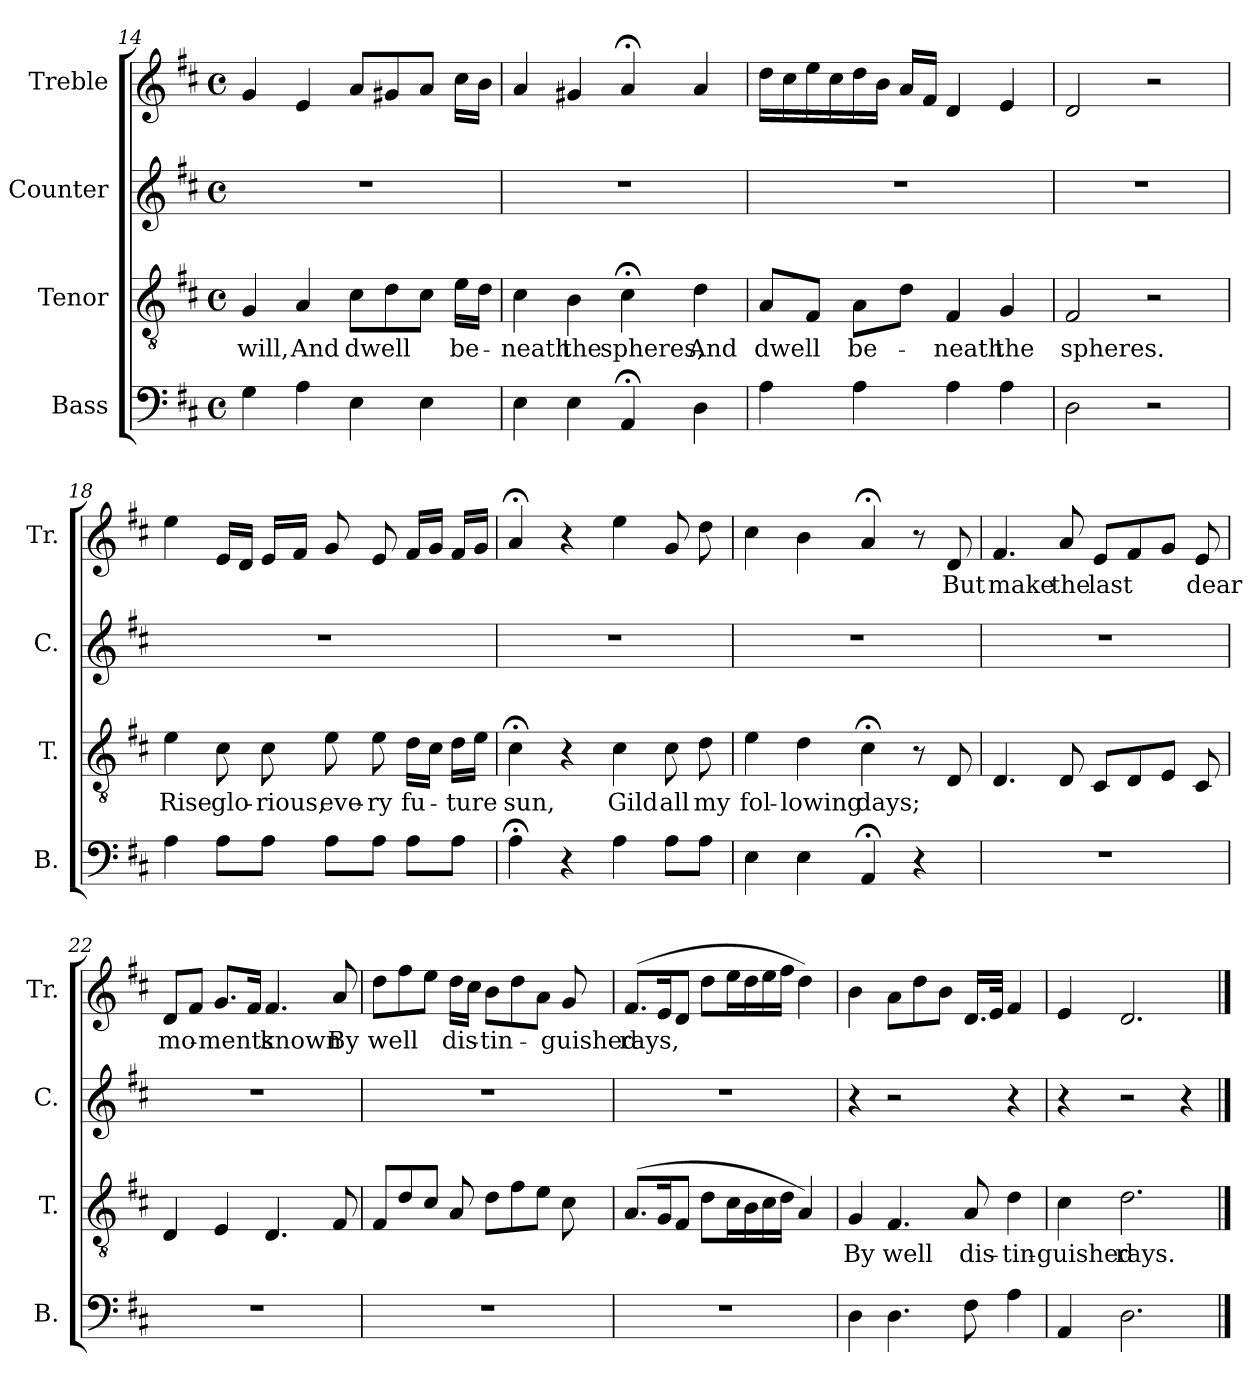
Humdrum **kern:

**kern	**kern	**text	**kern	**kern	**text
*part4	*part3	*part3	*part2	*part1	*part1
*staff4	*staff3	*staff3	*staff2	*staff1	*staff1
*I"Bass	*I"Tenor	*	*I"Counter	*I"Treble	*
*I'B.	*I'T.	*	*I'C.	*I'Tr.	*
*clefF4	*clefGv2	*	*clefG2	*clefG2	*
*k[f#c#]	*k[f#c#]	*	*k[f#c#]	*k[f#c#]	*
*M4/4	*M4/4	*	*M4/4	*M4/4	*
*met(c)	*met(c)	*	*met(c)	*met(c)	*
=14	=14	=14	=14	=14	=14
4G\	4G/	will,	1r	4g/	.
4A\	4A/	And	.	4e/	.
4E\	8c#\L	dwell	.	8a/L	.
.	8d\	.	.	8g#X/	.
4E\	8c#\J	.	.	8a/J	.
.	16e\LL	be-	.	16cc#\LL	.
.	16d\JJ	.	.	16b\JJ	.
=15	=15	=15	=15	=15	=15
4E\	4c#\	-neath	1r	4a/	.
4E\	4B\	the	.	4g#X/	.
4AA;</	4c#;<\	spheres,	.	4a;</	.
4D\	4d\	And	.	4a/	.
=16	=16	=16	=16	=16	=16
4A\	8A/L	dwell	1r	16dd\LL	.
.	.	.	.	16cc#\	.
.	8F#/J	.	.	16ee\	.
.	.	.	.	16cc#\	.
4A\	8A\L	be-	.	16dd\	.
.	.	.	.	16b\JJ	.
.	8d\J	.	.	16a/LL	.
.	.	.	.	16f#/JJ	.
4A\	4F#/	-neath	.	4d/	.
4A\	4G/	the	.	4e/	.
=17	=17	=17	=17	=17	=17
2D\	2F#/	spheres.	1r	2d/	.
2r	2r	.	.	2r	.
=18	=18	=18	=18	=18	=18
4A\	4e\	Rise	1r	4ee\	.
8A\L	8c#\	glo-	.	16e/LL	.
.	.	.	.	16d/JJ	.
8A\J	8c#\	-rious,	.	16e/LL	.
.	.	.	.	16f#/JJ	.
8A\L	8e\	eve-	.	8g/	.
8A\J	8e\	-ry	.	8e/	.
8A\L	16d\LL	fu-	.	16f#/LL	.
.	16c#\JJ	.	.	16g/JJ	.
8A\J	16d\LL	-ture	.	16f#/LL	.
.	16e\JJ	.	.	16g/JJ	.
=19	=19	=19	=19	=19	=19
4A;<\	4c#;<\	sun,	1r	4a;</	.
4r	4r	.	.	4r	.
4A\	4c#\	Gild	.	4ee\	.
8A\L	8c#\	all	.	8g/	.
8A\J	8d\	my	.	8dd\	.
=20	=20	=20	=20	=20	=20
4E\	4e\	fol-	1r	4cc#\	.
4E\	4d\	-lowing	.	4b\	.
4AA;</	4c#;<\	days;	.	4a;</	.
4r	8r	.	.	8r	.
.	8D/	.	.	8d/	But
=21	=21	=21	=21	=21	=21
1r	4.D/	.	1r	4.f#/	make
.	8D/	.	.	8a/	the
.	8C#/L	.	.	8e/L	last
.	8D/	.	.	8f#/	.
.	8E/J	.	.	8g/J	.
.	8C#/	.	.	8e/	dear
=22	=22	=22	=22	=22	=22
1r	4D/	.	1r	8d/L	mo-
.	.	.	.	8f#/J	.
.	4E/	.	.	8.g/L	-ments
.	.	.	.	16f#/Jk	.
.	4.D/	.	.	4.f#/	known
.	8F#/	.	.	8a/	By
=23	=23	=23	=23	=23	=23
1r	8F#/L	.	1r	8dd\L	well
.	8d/	.	.	8ff#\	.
.	8c#/J	.	.	8ee\J	.
.	8A/	.	.	16dd\LL	dis-
.	.	.	.	16cc#\JJ	.
.	8d\L	.	.	8b\L	-tin-
.	8f#\	.	.	8dd\	.
.	8e\J	.	.	8a\J	.
.	8c#\	.	.	8g/	-guished
=24	=24	=24	=24	=24	=24
1r	(8.A/L	.	1r	(8.f#/L	rays,
.	16G/K	.	.	16e/K	.
.	8F#/J	.	.	8d/J	.
.	8d\L	.	.	8dd\L	.
.	16c#\L	.	.	16ee\L	.
.	16B\	.	.	16dd\	.
.	16c#\	.	.	16ee\	.
.	16d\JJ	.	.	16ff#\JJ	.
.	4A/)	.	.	4dd\)	.
=25	=25	=25	=25	=25	=25
4D\	4G/	By	4r	4b\	.
4.D\	4.F#/	well	2r	8a\L	.
.	.	.	.	8dd\	.
.	.	.	.	8b\J	.
8F#\	8A/	dis-	.	16.d/LL	.
.	.	.	.	32e/JJk	.
4A\	4d\	-tin-	4r	4f#/	.
=26	=26	=26	=26	=26	=26
4AA/	4c#\	-guished	4r	4e/	.
2.D\	2.d\	rays.	2r	2.d/	.
.	.	.	4r	.	.
==	==	==	==	==	==
*-	*-	*-	*-	*-	*-
